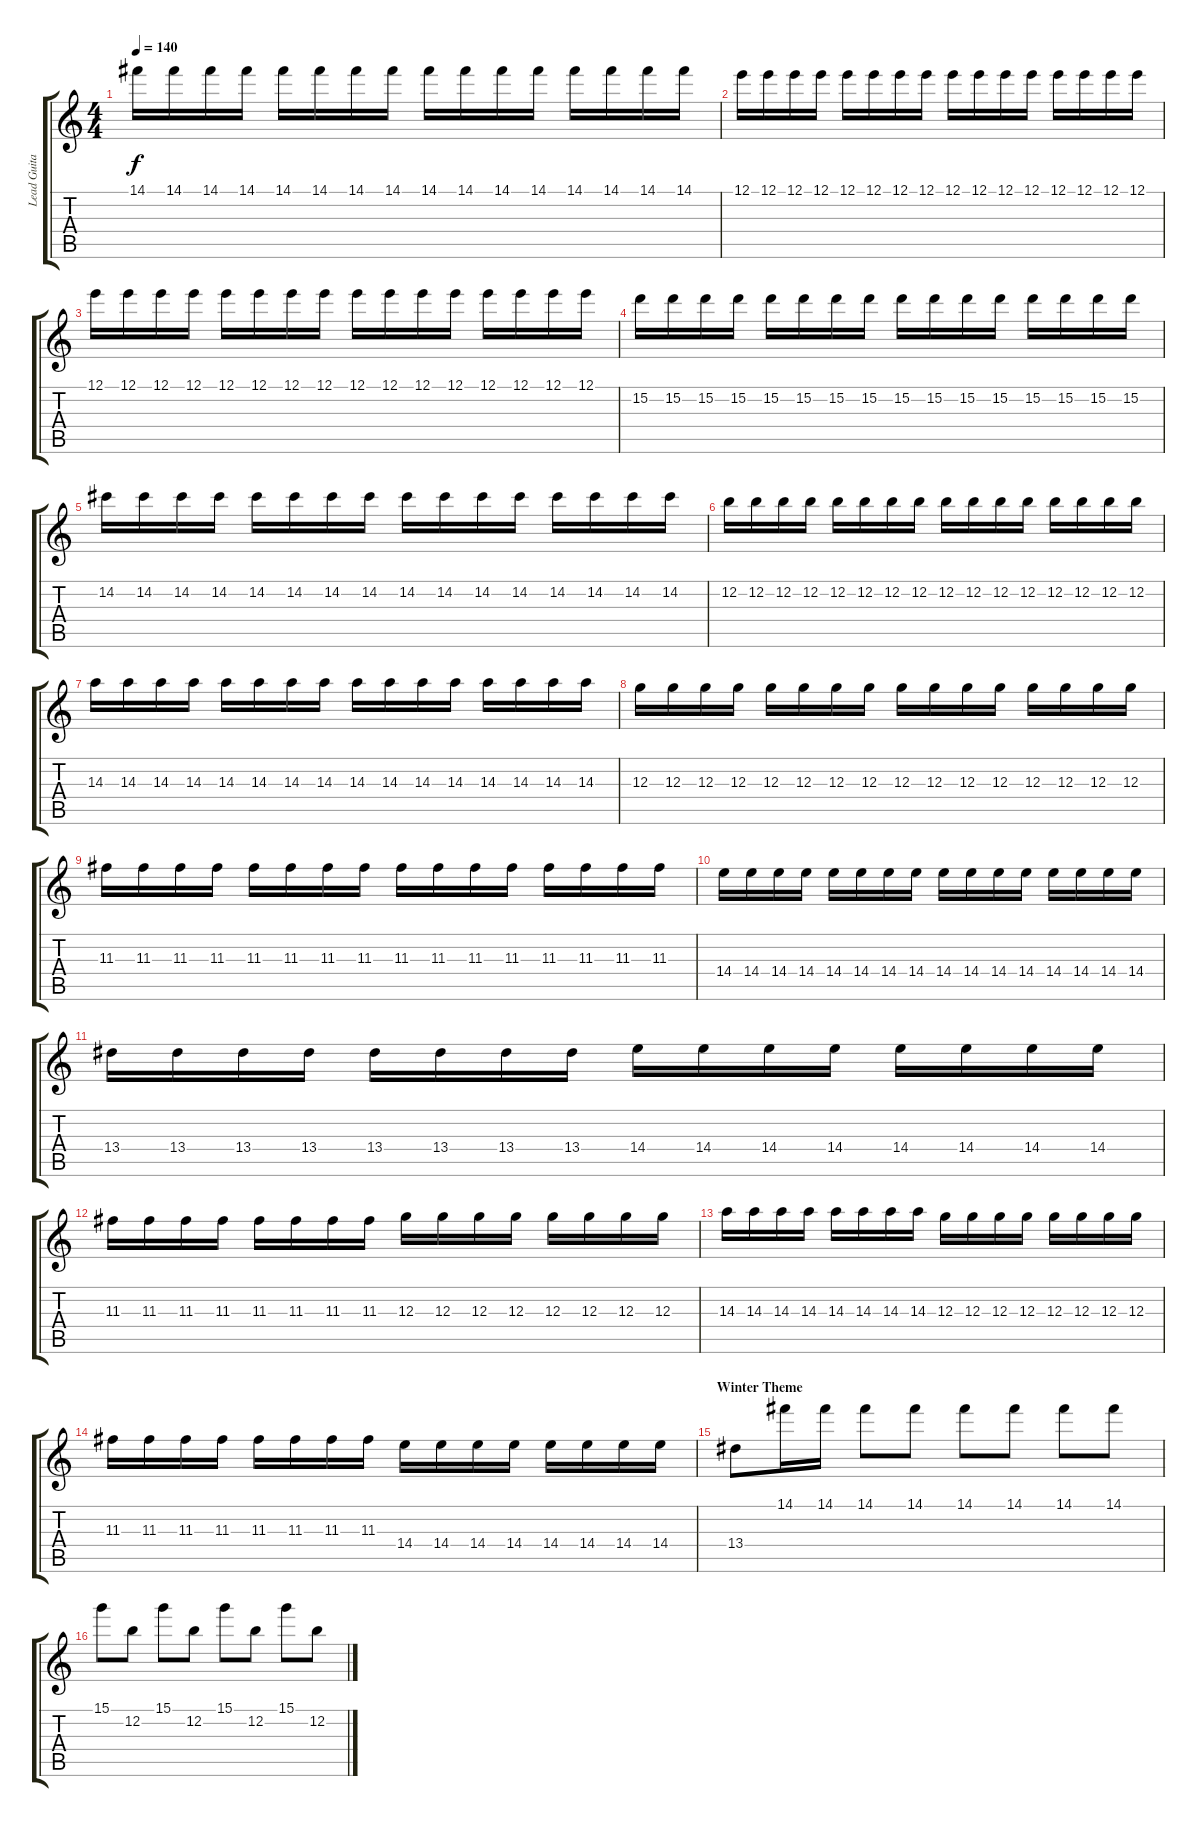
\track ("Lead Guitar (Enrik Garcia)" "Lead Guita") {instrument distortionguitar}
\staff {score tabs}
\tuning (E4 B3 G3 D3 A2 E2) {hide}
\ts (4 4)
\tempo 140
\clef g2
\ks c
14.1.16{dy f} 14.1.16 14.1.16 14.1.16 14.1.16 14.1.16 14.1.16 14.1.16 14.1.16 14.1.16 14.1.16 14.1.16 14.1.16 14.1.16 14.1.16 14.1.16 |
12.1.16 12.1.16 12.1.16 12.1.16 12.1.16 12.1.16 12.1.16 12.1.16 12.1.16 12.1.16 12.1.16 12.1.16 12.1.16 12.1.16 12.1.16 12.1.16 |
12.1.16 12.1.16 12.1.16 12.1.16 12.1.16 12.1.16 12.1.16 12.1.16 12.1.16 12.1.16 12.1.16 12.1.16 12.1.16 12.1.16 12.1.16 12.1.16 |
15.2.16 15.2.16 15.2.16 15.2.16 15.2.16 15.2.16 15.2.16 15.2.16 15.2.16 15.2.16 15.2.16 15.2.16 15.2.16 15.2.16 15.2.16 15.2.16 |
14.2.16 14.2.16 14.2.16 14.2.16 14.2.16 14.2.16 14.2.16 14.2.16 14.2.16 14.2.16 14.2.16 14.2.16 14.2.16 14.2.16 14.2.16 14.2.16 |
12.2.16 12.2.16 12.2.16 12.2.16 12.2.16 12.2.16 12.2.16 12.2.16 12.2.16 12.2.16 12.2.16 12.2.16 12.2.16 12.2.16 12.2.16 12.2.16 |
14.3.16 14.3.16 14.3.16 14.3.16 14.3.16 14.3.16 14.3.16 14.3.16 14.3.16 14.3.16 14.3.16 14.3.16 14.3.16 14.3.16 14.3.16 14.3.16 |
12.3.16 12.3.16 12.3.16 12.3.16 12.3.16 12.3.16 12.3.16 12.3.16 12.3.16 12.3.16 12.3.16 12.3.16 12.3.16 12.3.16 12.3.16 12.3.16 |
11.3.16 11.3.16 11.3.16 11.3.16 11.3.16 11.3.16 11.3.16 11.3.16 11.3.16 11.3.16 11.3.16 11.3.16 11.3.16 11.3.16 11.3.16 11.3.16 |
14.4.16 14.4.16 14.4.16 14.4.16 14.4.16 14.4.16 14.4.16 14.4.16 14.4.16 14.4.16 14.4.16 14.4.16 14.4.16 14.4.16 14.4.16 14.4.16 |
13.4.16 13.4.16 13.4.16 13.4.16 13.4.16 13.4.16 13.4.16 13.4.16 14.4.16 14.4.16 14.4.16 14.4.16 14.4.16 14.4.16 14.4.16 14.4.16 |
11.3.16 11.3.16 11.3.16 11.3.16 11.3.16 11.3.16 11.3.16 11.3.16 12.3.16 12.3.16 12.3.16 12.3.16 12.3.16 12.3.16 12.3.16 12.3.16 |
14.3.16 14.3.16 14.3.16 14.3.16 14.3.16 14.3.16 14.3.16 14.3.16 12.3.16 12.3.16 12.3.16 12.3.16 12.3.16 12.3.16 12.3.16 12.3.16 |
11.3.16 11.3.16 11.3.16 11.3.16 11.3.16 11.3.16 11.3.16 11.3.16 14.4.16 14.4.16 14.4.16 14.4.16 14.4.16 14.4.16 14.4.16 14.4.16 |
\section ("" "Winter Theme")
13.4.8 14.1.16 14.1.16 14.1.8 14.1.8 14.1.8 14.1.8 14.1.8 14.1.8 |
15.1.8 12.2.8 15.1.8 12.2.8 15.1.8 12.2.8 15.1.8 12.2.8
